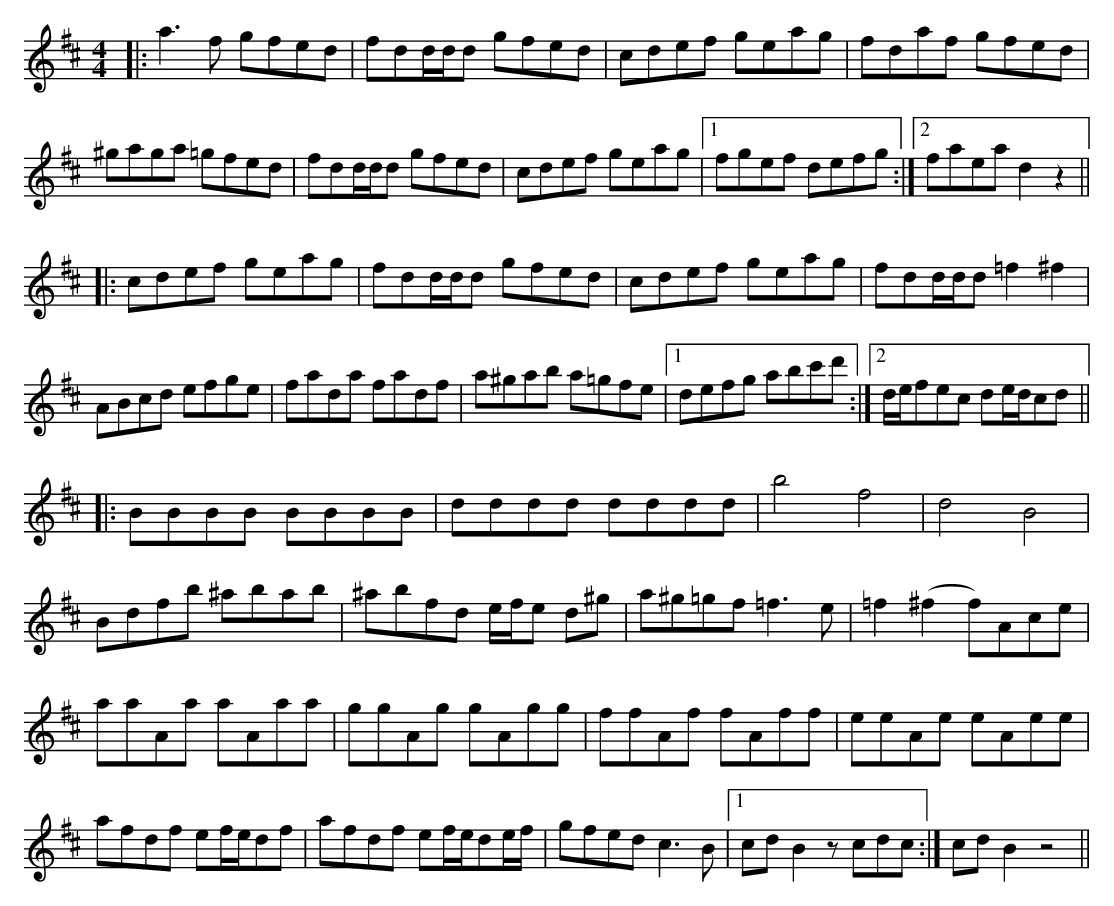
X:1
M:4/4
K:D
[|:a3f gfed|fdd/d/d gfed|cdef geag|fdaf gfed|
^gaga =gfed|fdd/d/d gfed|cdef geag|1 fgef defg:|2 faea d2 z2||
|:cdef geag|fdd/d/d gfed|cdef geag|fdd/d/d =f2^f2|
ABcd efge|fada fadf|a^gab a=gfe|1 defg abc'd':|2 d/e/fec de/d/cd||
|:BBBB BBBB|dddd dddd|b4' f4|d4 B4|
Bdfb ^abab|^abfd e/f/e d^g|a^g=gf =f3 e|=f2(^f2 f)Ace|
aaAa aAaa|ggAg gAgg|ffAf fAff|eeAe eAee|
afdf ef/e/df|afdf ef/e/de/f/|gfed c3B|1 cdB2 zcdc:|cdB2 z4||
